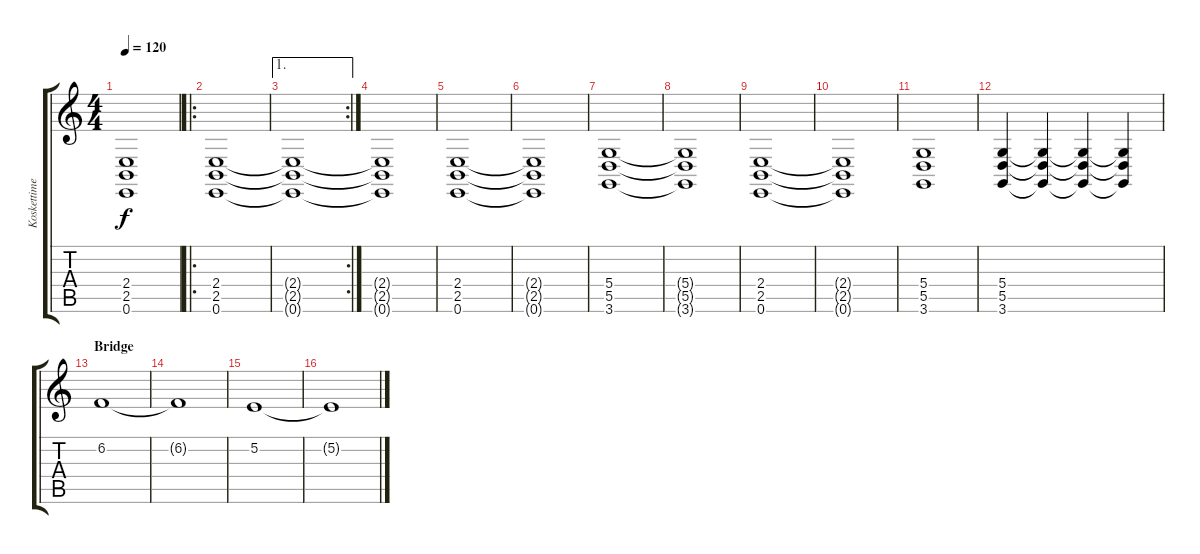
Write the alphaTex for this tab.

\track ("Koskettimet (Vasen)" "Koskettime") {instrument stringensemble1}
\staff {score tabs}
\tuning (E4 B3 G3 D3 A2 E2) {hide}
\ts (4 4)
\tempo 120
\clef g2
\ks c
(2.4{t} 2.5{t} 0.6{t}).1{dy f} |
\ro
(2.4 2.5 0.6).1 |
\ae 1
\rc 2
(2.4{t} 2.5{t} 0.6{t}).1 |
(2.4{t} 2.5{t} 0.6{t}).1 |
(2.4 2.5 0.6).1 |
(2.4{t} 2.5{t} 0.6{t}).1 |
(5.4 5.5 3.6).1 |
(5.4{t} 5.5{t} 3.6{t}).1 |
(2.4 2.5 0.6).1 |
(2.4{t} 2.5{t} 0.6{t}).1 |
(5.4 5.5 3.6).1 |
(5.4 5.5 3.6).4{volume 12} (5.4{t} 5.5{t} 3.6{t}).4{volume 10} (5.4{t} 5.5{t} 3.6{t}).4{volume 8} (5.4{t} 5.5{t} 3.6{t}).4{volume 6} |
\section ("" "Bridge")
6.2.1{volume 6} |
6.2{t}.1{volume 6} |
5.2.1{volume 6} |
5.2{t}.1
